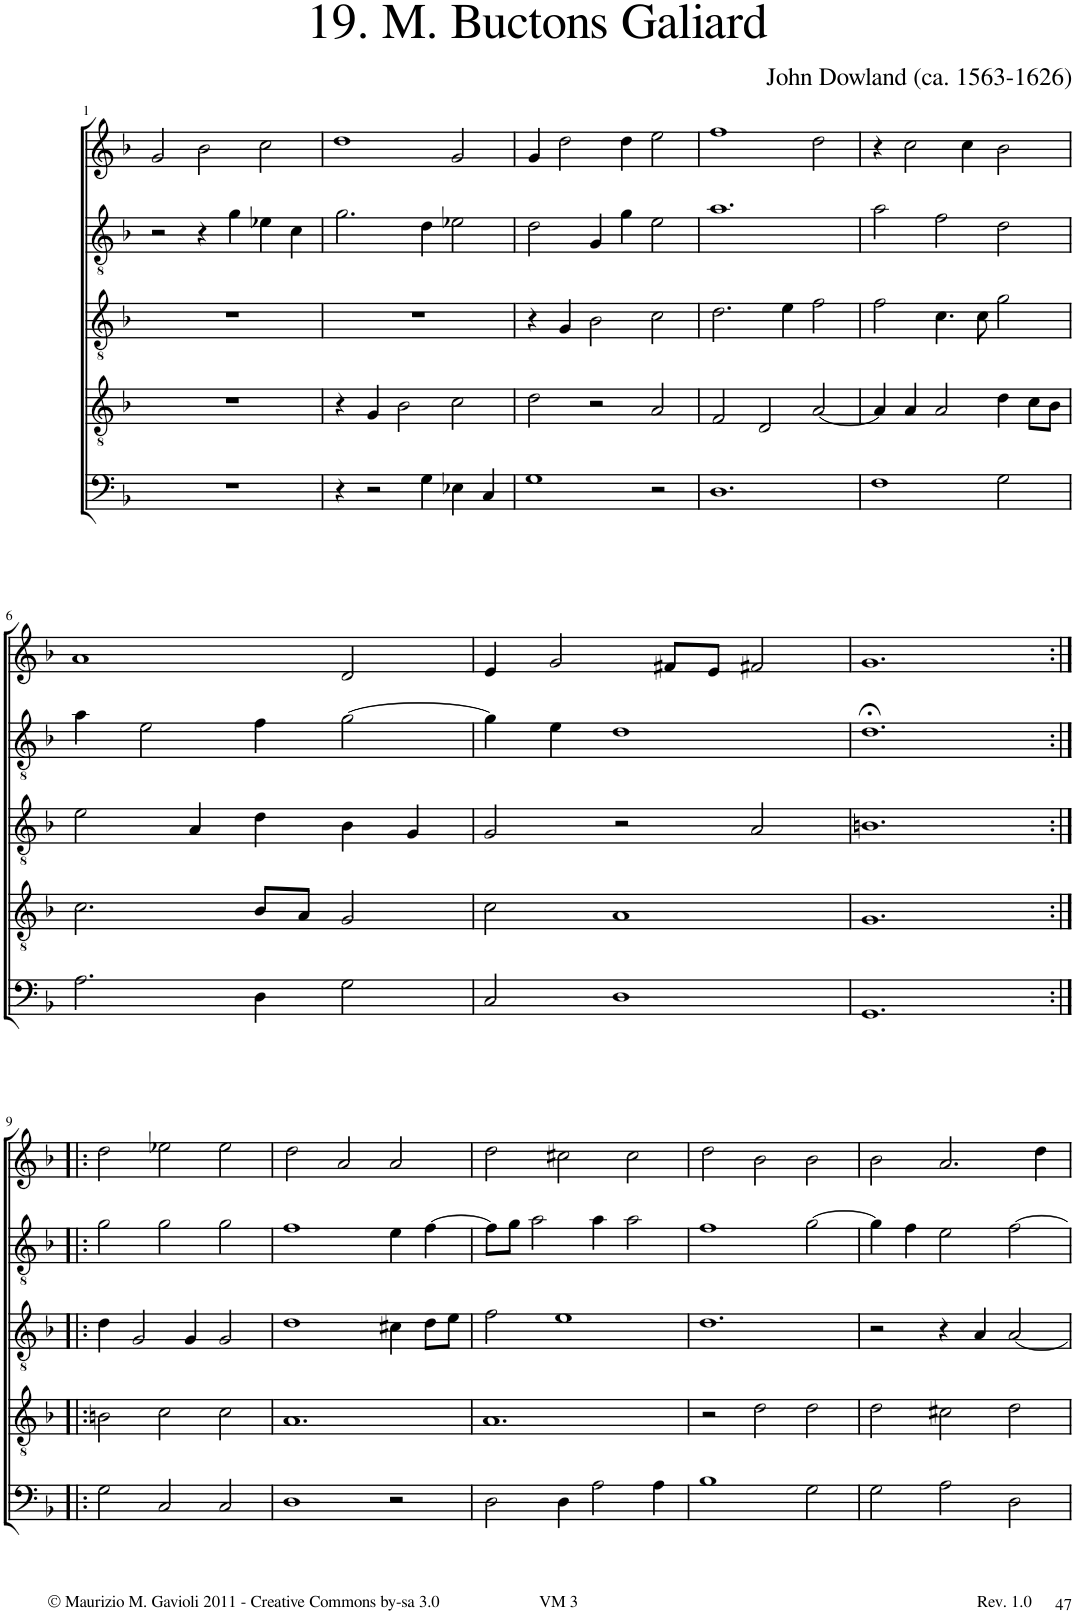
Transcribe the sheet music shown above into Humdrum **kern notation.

**kern	**kern	**kern	**kern	**kern
*part5	*part4	*part3	*part2	*part1
*staff5	*staff4	*staff3	*staff2	*staff1
*I"Trombone	*I"Trombone	*I"Trombone	*I"C Trumpet	*I"C Trumpet
*I'Trb	*I'Trb	*I'Trb	*I'Tpt	*I'Tpt
!!LO:PB:g=z
*clefF4	*clefGv2	*clefGv2	*clefGv2	*clefG2
*k[b-]	*k[b-]	*k[b-]	*k[b-]	*k[b-]
*M3/2	*M3/2	*M3/2	*M3/2	*M3/2
=1!|:	=1!|:	=1!|:	=1!|:	=1!|:
1.r	1.r	1.r	2r	2g/
.	.	.	4r	2b-\
.	.	.	4g\	.
.	.	.	4e-X\	2cc\
.	.	.	4c\	.
=2	=2	=2	=2	=2
4r	4r	1.r	2.g\	1dd
2r	4G/	.	.	.
.	2B-\	.	.	.
4G\	.	.	4d\	.
4E-X\	2c\	.	2e-X\	2g/
4C/	.	.	.	.
=3	=3	=3	=3	=3
1G	2d\	4r	2d\	4g/
.	.	4G/	.	2dd\
.	2r	2B-\	4G/	.
.	.	.	4g\	4dd\
2r	2A/	2c\	2e\	2ee\
=4	=4	=4	=4	=4
1.D	2F/	2.d\	1.a	1ff
.	2D/	.	.	.
.	.	4e\	.	.
.	[2A/	2f\	.	2dd\
=5	=5	=5	=5	=5
1F	4A/]	2f\	2a\	4r
.	4A/	.	.	2cc\
.	2A/	4.c\	2f\	.
.	.	.	.	4cc\
.	.	8c\	.	.
2G\	4d\	2g\	2d\	2b-\
.	8c\L	.	.	.
.	8B-\J	.	.	.
!!LO:LB:g=z
=6	=6	=6	=6	=6
2.A\	2.c\	2e\	4a\	1a
.	.	.	2e\	.
.	.	4A/	.	.
4D\	8B-/L	4d\	4f\	.
.	8A/J	.	.	.
2G\	2G/	4B-\	[2g\	2d/
.	.	4G/	.	.
=7	=7	=7	=7	=7
2C/	2c\	2G/	4g\]	4e/
.	.	.	4e\	2g/
1D	1A	2r	1d	.
.	.	.	.	8f#X/L
.	.	.	.	8e/J
.	.	2A/	.	2f#X/
=8	=8	=8	=8	=8
1.GG	1.G	1.Bn	1.d;<	1.g
!!LO:LB:g=z
=9:|!|:	=9:|!|:	=9:|!|:	=9:|!|:	=9:|!|:
2G\	2Bn\	4d\	2g\	2dd\
.	.	2G/	.	.
2C/	2c\	.	2g\	2ee-X\
.	.	4G/	.	.
2C/	2c\	2G/	2g\	2ee-\
=10	=10	=10	=10	=10
1D	1.A	1d	1f	2dd\
.	.	.	.	2a/
2r	.	4c#X\	4e\	2a/
.	.	8d\L	[4f\	.
.	.	8e\J	.	.
=11	=11	=11	=11	=11
2D\	1.A	2f\	8f\L]	2dd\
.	.	.	8g\J	.
.	.	.	2a\	.
4D\	.	1e	.	2cc#X\
2A\	.	.	4a\	.
.	.	.	2a\	2cc#\
4A\	.	.	.	.
=12	=12	=12	=12	=12
1B-	2r	1.d	1f	2dd\
.	2d\	.	.	2b-\
2G\	2d\	.	[2g\	2b-\
=13	=13	=13	=13	=13
2G\	2d\	2r	4g\]	2b-\
.	.	.	4f\	.
2A\	2c#X\	4r	2e\	2.a/
.	.	4A/	.	.
2D\	2d\	[2A/	[2f\	.
.	.	.	.	4dd\
=	=	=	=	=
*-	*-	*-	*-	*-
